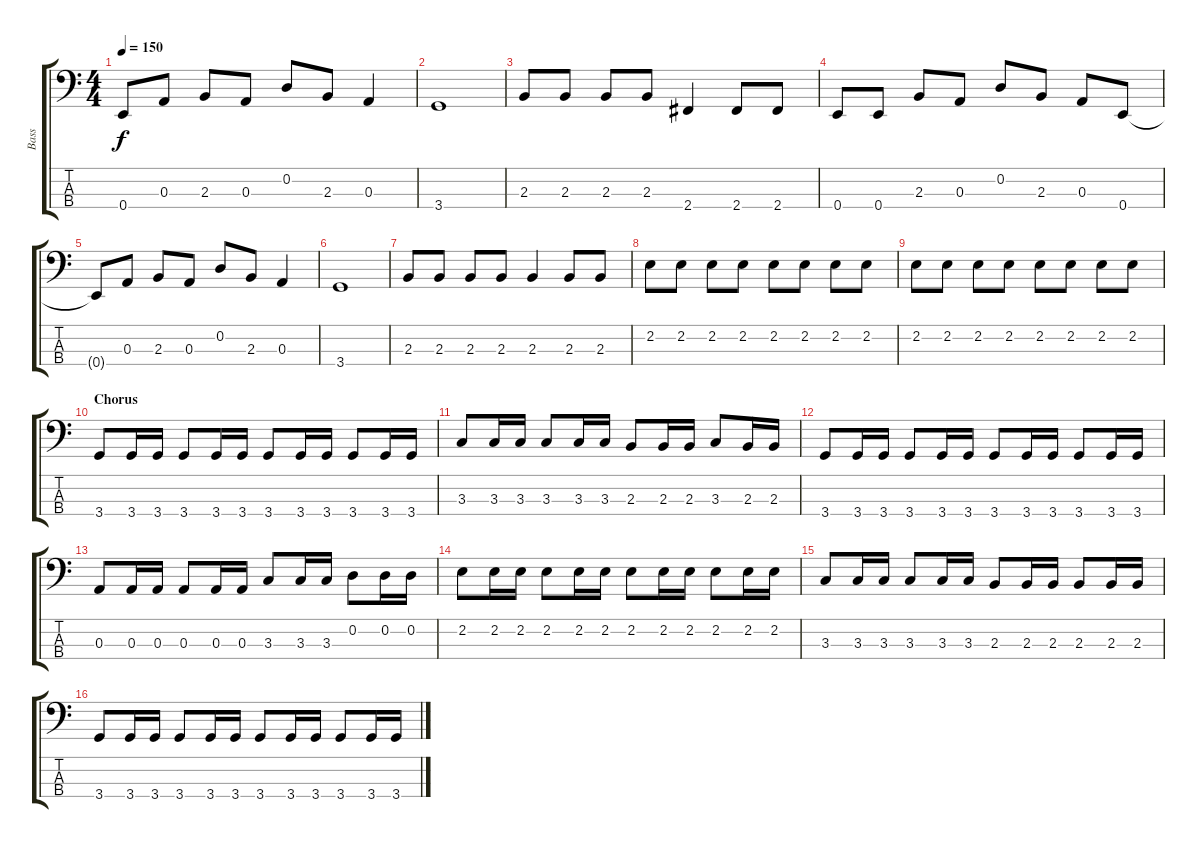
\track ("Bass" "Bass") {instrument electricbassfinger}
\staff {score tabs}
\tuning (G2 D2 A1 E1) {hide}
\ts (4 4)
\tempo 150
\clef f4
\ks c
0.4{t}.8{dy f} 0.3.8 2.3.8 0.3.8 0.2.8 2.3.8 0.3.4 |
3.4.1 |
2.3.8 2.3.8 2.3.8 2.3.8 2.4.4 2.4.8 2.4.8 |
0.4.8 0.4.8 2.3.8 0.3.8 0.2.8 2.3.8 0.3.8 0.4.8 |
0.4{t}.8 0.3.8 2.3.8 0.3.8 0.2.8 2.3.8 0.3.4 |
3.4.1 |
2.3.8 2.3.8 2.3.8 2.3.8 2.3.4 2.3.8 2.3.8 |
2.2.8 2.2.8 2.2.8 2.2.8 2.2.8 2.2.8 2.2.8 2.2.8 |
2.2.8 2.2.8 2.2.8 2.2.8 2.2.8 2.2.8 2.2.8 2.2.8 |
\section ("" "Chorus")
3.4.8 3.4.16 3.4.16 3.4.8 3.4.16 3.4.16 3.4.8 3.4.16 3.4.16 3.4.8 3.4.16 3.4.16 |
3.3.8 3.3.16 3.3.16 3.3.8 3.3.16 3.3.16 2.3.8 2.3.16 2.3.16 3.3.8 2.3.16 2.3.16 |
3.4.8 3.4.16 3.4.16 3.4.8 3.4.16 3.4.16 3.4.8 3.4.16 3.4.16 3.4.8 3.4.16 3.4.16 |
0.3.8 0.3.16 0.3.16 0.3.8 0.3.16 0.3.16 3.3.8 3.3.16 3.3.16 0.2.8 0.2.16 0.2.16 |
2.2.8 2.2.16 2.2.16 2.2.8 2.2.16 2.2.16 2.2.8 2.2.16 2.2.16 2.2.8 2.2.16 2.2.16 |
3.3.8 3.3.16 3.3.16 3.3.8 3.3.16 3.3.16 2.3.8 2.3.16 2.3.16 2.3.8 2.3.16 2.3.16 |
3.4.8 3.4.16 3.4.16 3.4.8 3.4.16 3.4.16 3.4.8 3.4.16 3.4.16 3.4.8 3.4.16 3.4.16
